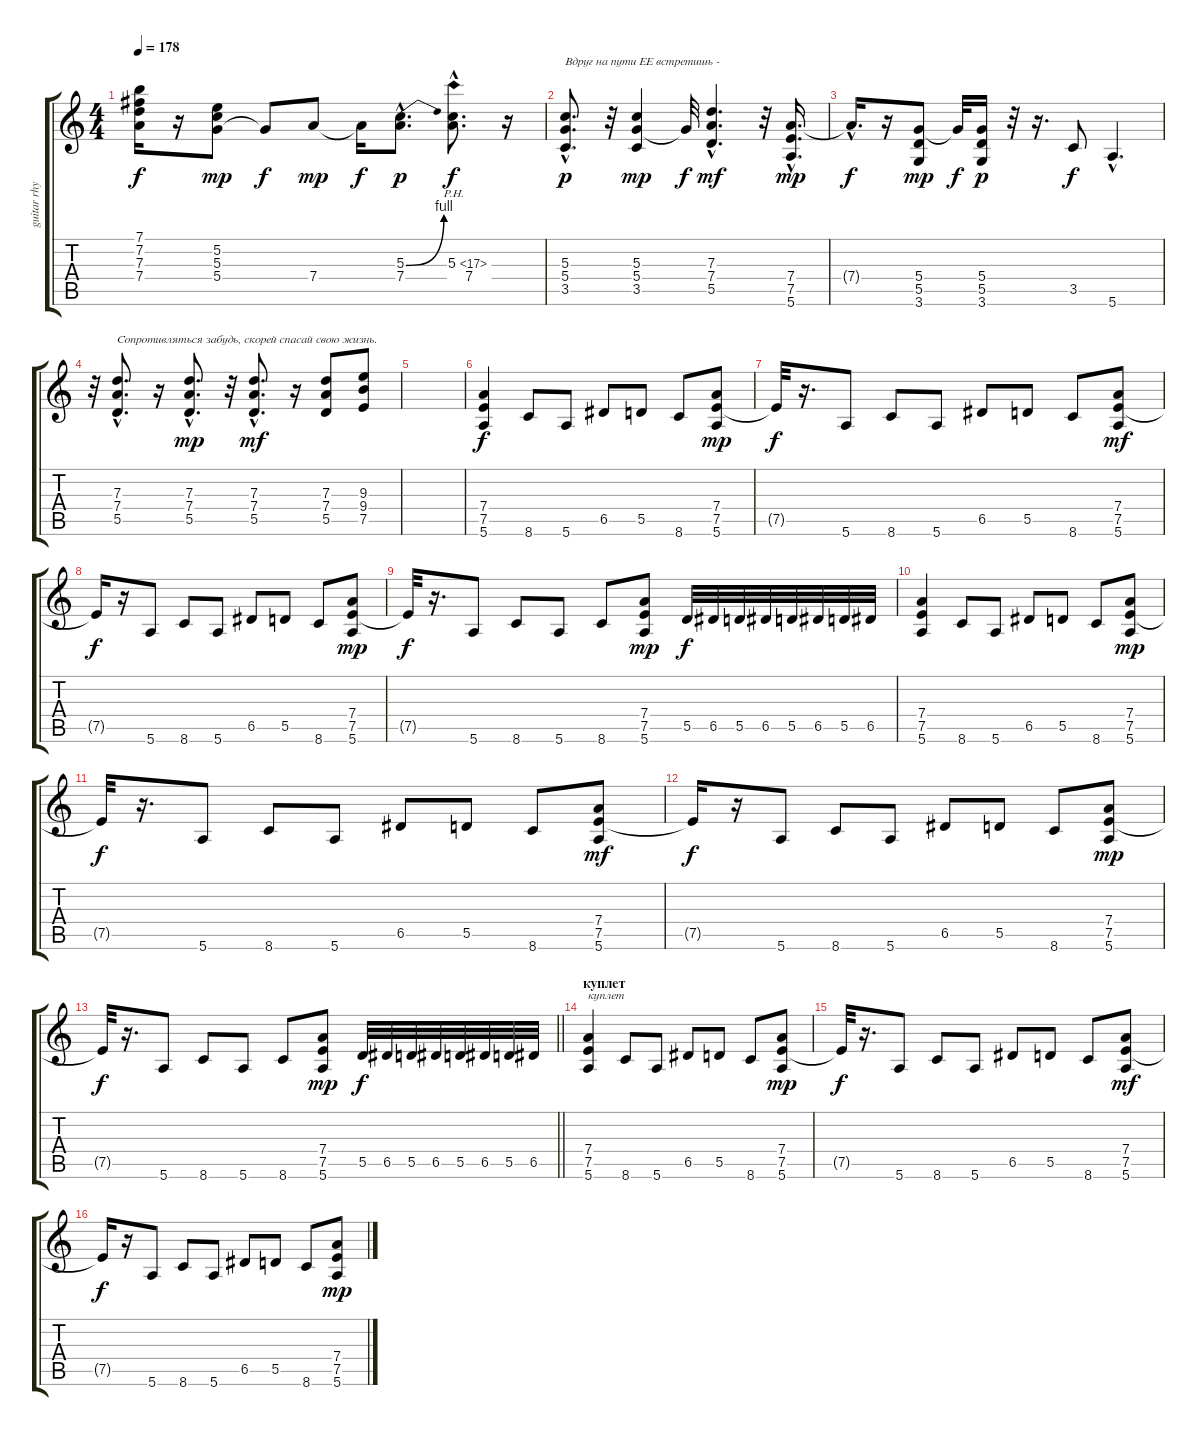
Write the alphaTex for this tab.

\track ("guitar rhythm" "guitar rhy") {instrument overdrivenguitar}
\staff {score tabs}
\tuning (E4 B3 G3 D3 A2 E2) {hide}
\ts (4 4)
\tempo 178
\clef g2
\ks c
(7.1 7.2 7.3 7.4{t}).16{dy f} r.16 (5.2 5.3 5.4).8{dy mp} 5.4{t}.8{dy f} 7.4.8{dy mp} 7.4{t}.16{dy f} (5.3{be (bend 0 0 60 4) hac} 7.4{hac}).8{d dy p} (5.3{ph 12 hac} 7.4).8{d dy f} r.16 |
(5.3{hac} 5.4{hac} 3.5{hac}).8{d txt "Вдруг на пути ЕЕ встретишь -" dy p} r.32 (5.3 5.4 3.5).4{dy mp} 5.4{t}.32{dy f} (7.3{hac} 7.4{hac} 5.5{hac}).4{d dy mf} r.32 (7.4{hac} 7.5{hac} 5.6{hac}).16{d dy mp} |
7.4{hac t}.16{d dy f} r.16 (5.4 5.5 3.6).8{dy mp} 5.4{t}.32{dy f} (5.4 5.5 3.6).16{dy p} r.32 r.16{d} 3.5.8{dy f} 5.6{hac}.4{d} |
r.32 (7.3{hac} 7.4{hac} 5.5{hac}).8{d txt "Сопротивляться забудь, скорей спасай свою жизнь."} r.16 (7.3 7.4{hac} 5.5{hac}).8{d dy mp} r.32 (7.3{hac} 7.4{hac} 5.5{hac}).8{d dy mf} r.16 (7.3 7.4 5.5).8 (9.3 9.4 7.5).8 |
|
(7.4 7.5 5.6).4{dy f} 8.6.8 5.6.8 6.5.8 5.5.8 8.6.8 (7.4 7.5 5.6).8{dy mp} |
7.5{t}.32{dy f} r.16{d} 5.6.8 8.6.8 5.6.8 6.5.8 5.5.8 8.6.8 (7.4 7.5 5.6).8{dy mf} |
7.5{t}.16{dy f} r.16 5.6.8 8.6.8 5.6.8 6.5.8 5.5.8 8.6.8 (7.4 7.5 5.6).8{dy mp} |
7.5{t}.32{dy f} r.16{d} 5.6.8 8.6.8 5.6.8 8.6.8 (7.4 7.5 5.6).8{dy mp} 5.5.32{dy f} 6.5.32 5.5.32 6.5.32 5.5.32 6.5.32 5.5.32 6.5.32 |
(7.4 7.5 5.6).4 8.6.8 5.6.8 6.5.8 5.5.8 8.6.8 (7.4 7.5 5.6).8{dy mp} |
7.5{t}.32{dy f} r.16{d} 5.6.8 8.6.8 5.6.8 6.5.8 5.5.8 8.6.8 (7.4 7.5 5.6).8{dy mf} |
7.5{t}.16{dy f} r.16 5.6.8 8.6.8 5.6.8 6.5.8 5.5.8 8.6.8 (7.4 7.5 5.6).8{dy mp} |
\barLineRight lightlight
7.5{t}.32{dy f} r.16{d} 5.6.8 8.6.8 5.6.8 8.6.8 (7.4 7.5 5.6).8{dy mp} 5.5.32{dy f} 6.5.32 5.5.32 6.5.32 5.5.32 6.5.32 5.5.32 6.5.32 |
\section ("" "куплет")
(7.4 7.5 5.6).4{txt "куплет"} 8.6.8 5.6.8 6.5.8 5.5.8 8.6.8 (7.4 7.5 5.6).8{dy mp} |
7.5{t}.32{dy f} r.16{d} 5.6.8 8.6.8 5.6.8 6.5.8 5.5.8 8.6.8 (7.4 7.5 5.6).8{dy mf} |
7.5{t}.16{dy f} r.16 5.6.8 8.6.8 5.6.8 6.5.8 5.5.8 8.6.8 (7.4 7.5 5.6).8{dy mp}
